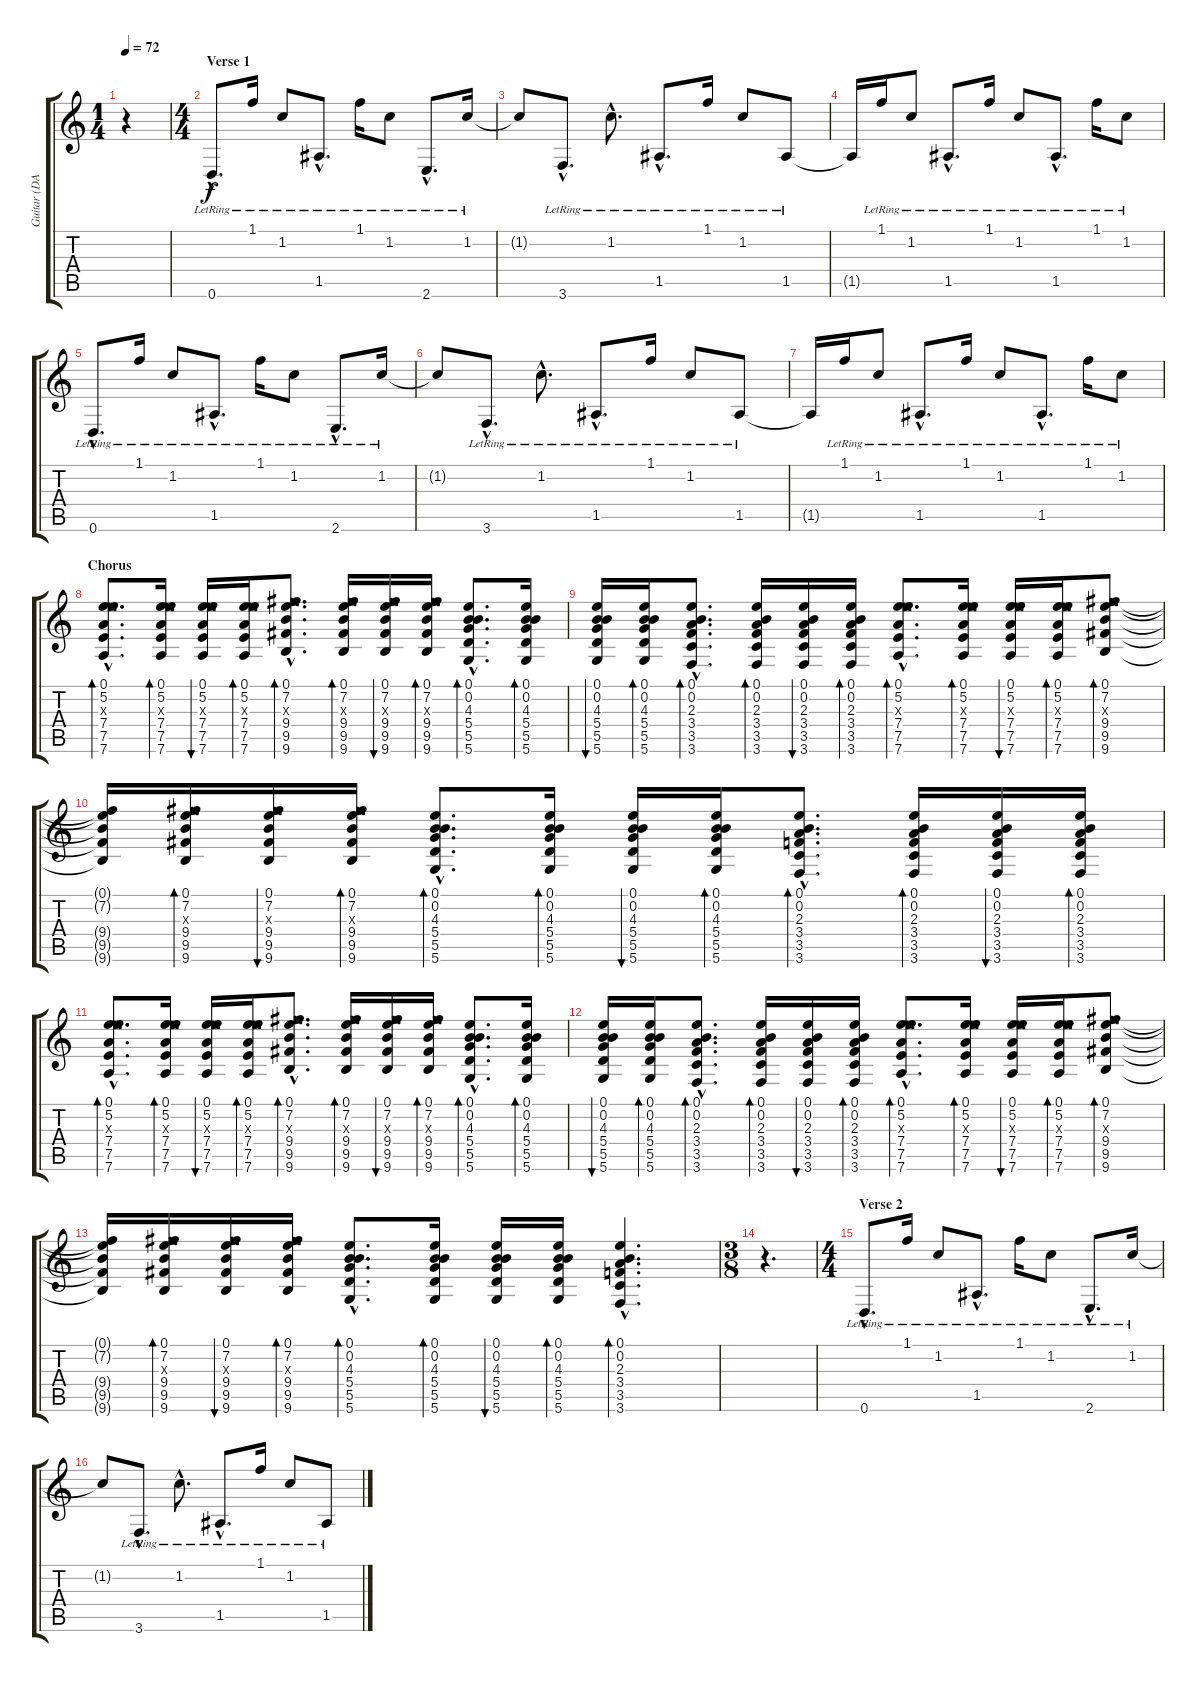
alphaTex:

\track ("Guitar (DADGBE)" "Guitar (DA") {instrument electricguitarjazz}
\staff {score tabs}
\tuning (E4 B3 G3 D3 A2 D2) {hide}
\ts (1 4)
\tempo 72
\clef g2
\ks c
r.4{dy f instrument electricguitarjazz} |
\ts (4 4)
\section ("" "Verse 1")
0.6{hac lr}.8{d} 1.1{lr}.16 1.2{lr}.8 1.5{hac lr}.8{d} 1.1{lr}.16 1.2{lr}.8 2.6{hac lr}.8{d} 1.2{lr}.16 |
1.2{t}.8 3.6{hac lr}.8{d} 1.2{hac lr}.8{d} 1.5{hac lr}.8{d} 1.1{lr}.16 1.2{lr}.8 1.5{lr}.8 |
1.5{t}.16 1.1{lr}.16 1.2{lr}.8 1.5{hac lr}.8{d} 1.1{lr}.16 1.2{lr}.8 1.5{hac lr}.8{d} 1.1{lr}.16 1.2{lr}.8 |
0.6{hac lr}.8{d} 1.1{lr}.16 1.2{lr}.8 1.5{hac lr}.8{d} 1.1{lr}.16 1.2{lr}.8 2.6{hac lr}.8{d} 1.2{lr}.16 |
1.2{t}.8 3.6{hac lr}.8{d} 1.2{hac lr}.8{d} 1.5{hac lr}.8{d} 1.1{lr}.16 1.2{lr}.8 1.5{lr}.8 |
1.5{t}.16 1.1{lr}.16 1.2{lr}.8 1.5{hac lr}.8{d} 1.1{lr}.16 1.2{lr}.8 1.5{hac lr}.8{d} 1.1{lr}.16 1.2{lr}.8 |
\section ("" "Chorus")
(0.1{hac} 5.2{hac} 9.3{hac x} 7.4{hac} 7.5{hac} 7.6{hac}).8{d bd 60} (0.1 5.2 9.3{x} 7.4 7.5 7.6).16{bd 30} (0.1 5.2 9.3{x} 7.4 7.5 7.6).16{bu 30} (0.1 5.2 9.3{x} 7.4 7.5 7.6).16{bd 30} (0.1{hac} 7.2{hac} 11.3{hac x} 9.4{hac} 9.5{hac} 9.6{hac}).8{d bd 60} (0.1 7.2 11.3{x} 9.4 9.5 9.6).16{bd 30} (0.1 7.2 11.3{x} 9.4 9.5 9.6).16{bu 30} (0.1 7.2 11.3{x} 9.4 9.5 9.6).16{bd 30} (0.1{hac} 0.2{hac} 4.3{hac} 5.4{hac} 5.5{hac} 5.6{hac}).8{d bd 60} (0.1 0.2 4.3 5.4 5.5 5.6).16{bd 30} |
(0.1 0.2 4.3 5.4 5.5 5.6).16{bu 30} (0.1 0.2 4.3 5.4 5.5 5.6).16{bd 30} (0.1{hac} 0.2{hac} 2.3{hac} 3.4{hac} 3.5{hac} 3.6{hac}).8{d bd 60} (0.1 0.2 2.3 3.4 3.5 3.6).16{bd 30} (0.1 0.2 2.3 3.4 3.5 3.6).16{bu 30} (0.1 0.2 2.3 3.4 3.5 3.6).16{bd 30} (0.1{hac} 5.2{hac} 9.3{hac x} 7.4{hac} 7.5{hac} 7.6{hac}).8{d bd 60} (0.1 5.2 9.3{x} 7.4 7.5 7.6).16{bd 30} (0.1 5.2 9.3{x} 7.4 7.5 7.6).16{bu 30} (0.1 5.2 9.3{x} 7.4 7.5 7.6).16{bd 30} (0.1 7.2 11.3{x} 9.4 9.5 9.6).8{bd 60} |
(0.1{t} 7.2{t} 9.4{t} 9.5{t} 9.6{t}).16 (0.1 7.2 11.3{x} 9.4 9.5 9.6).16{bd 30} (0.1 7.2 11.3{x} 9.4 9.5 9.6).16{bu 30} (0.1 7.2 11.3{x} 9.4 9.5 9.6).16{bd 30} (0.1{hac} 0.2{hac} 4.3{hac} 5.4{hac} 5.5{hac} 5.6{hac}).8{d bd 60} (0.1 0.2 4.3 5.4 5.5 5.6).16{bd 30} (0.1 0.2 4.3 5.4 5.5 5.6).16{bu 30} (0.1 0.2 4.3 5.4 5.5 5.6).16{bd 30} (0.1{hac} 0.2{hac} 2.3{hac} 3.4{hac} 3.5{hac} 3.6{hac}).8{d bd 60} (0.1 0.2 2.3 3.4 3.5 3.6).16{bd 30} (0.1 0.2 2.3 3.4 3.5 3.6).16{bu 30} (0.1 0.2 2.3 3.4 3.5 3.6).16{bd 30} |
(0.1{hac} 5.2{hac} 9.3{hac x} 7.4{hac} 7.5{hac} 7.6{hac}).8{d bd 60} (0.1 5.2 9.3{x} 7.4 7.5 7.6).16{bd 30} (0.1 5.2 9.3{x} 7.4 7.5 7.6).16{bu 30} (0.1 5.2 9.3{x} 7.4 7.5 7.6).16{bd 30} (0.1{hac} 7.2{hac} 11.3{hac x} 9.4{hac} 9.5{hac} 9.6{hac}).8{d bd 60} (0.1 7.2 11.3{x} 9.4 9.5 9.6).16{bd 30} (0.1 7.2 11.3{x} 9.4 9.5 9.6).16{bu 30} (0.1 7.2 11.3{x} 9.4 9.5 9.6).16{bd 30} (0.1{hac} 0.2{hac} 4.3{hac} 5.4{hac} 5.5{hac} 5.6{hac}).8{d bd 60} (0.1 0.2 4.3 5.4 5.5 5.6).16{bd 30} |
(0.1 0.2 4.3 5.4 5.5 5.6).16{bu 30} (0.1 0.2 4.3 5.4 5.5 5.6).16{bd 30} (0.1{hac} 0.2{hac} 2.3{hac} 3.4{hac} 3.5{hac} 3.6{hac}).8{d bd 60} (0.1 0.2 2.3 3.4 3.5 3.6).16{bd 30} (0.1 0.2 2.3 3.4 3.5 3.6).16{bu 30} (0.1 0.2 2.3 3.4 3.5 3.6).16{bd 30} (0.1{hac} 5.2{hac} 9.3{hac x} 7.4{hac} 7.5{hac} 7.6{hac}).8{d bd 60} (0.1 5.2 9.3{x} 7.4 7.5 7.6).16{bd 30} (0.1 5.2 9.3{x} 7.4 7.5 7.6).16{bu 30} (0.1 5.2 9.3{x} 7.4 7.5 7.6).16{bd 30} (0.1 7.2 11.3{x} 9.4 9.5 9.6).8{bd 60} |
(0.1{t} 7.2{t} 9.4{t} 9.5{t} 9.6{t}).16 (0.1 7.2 11.3{x} 9.4 9.5 9.6).16{bd 30} (0.1 7.2 11.3{x} 9.4 9.5 9.6).16{bu 30} (0.1 7.2 11.3{x} 9.4 9.5 9.6).16{bd 30} (0.1{hac} 0.2{hac} 4.3{hac} 5.4{hac} 5.5{hac} 5.6{hac}).8{d bd 60} (0.1 0.2 4.3 5.4 5.5 5.6).16{bd 30} (0.1 0.2 4.3 5.4 5.5 5.6).16{bu 30} (0.1 0.2 4.3 5.4 5.5 5.6).16{bd 30} (0.1{hac} 0.2{hac} 2.3{hac} 3.4{hac} 3.5{hac} 3.6{hac}).4{d bd 60} |
\ts (3 8)
r.4{d} |
\ts (4 4)
\section ("" "Verse 2")
0.6{hac lr}.8{d} 1.1{lr}.16 1.2{lr}.8 1.5{hac lr}.8{d} 1.1{lr}.16 1.2{lr}.8 2.6{hac lr}.8{d} 1.2{lr}.16 |
1.2{t}.8 3.6{hac lr}.8{d} 1.2{hac lr}.8{d} 1.5{hac lr}.8{d} 1.1{lr}.16 1.2{lr}.8 1.5{lr}.8
